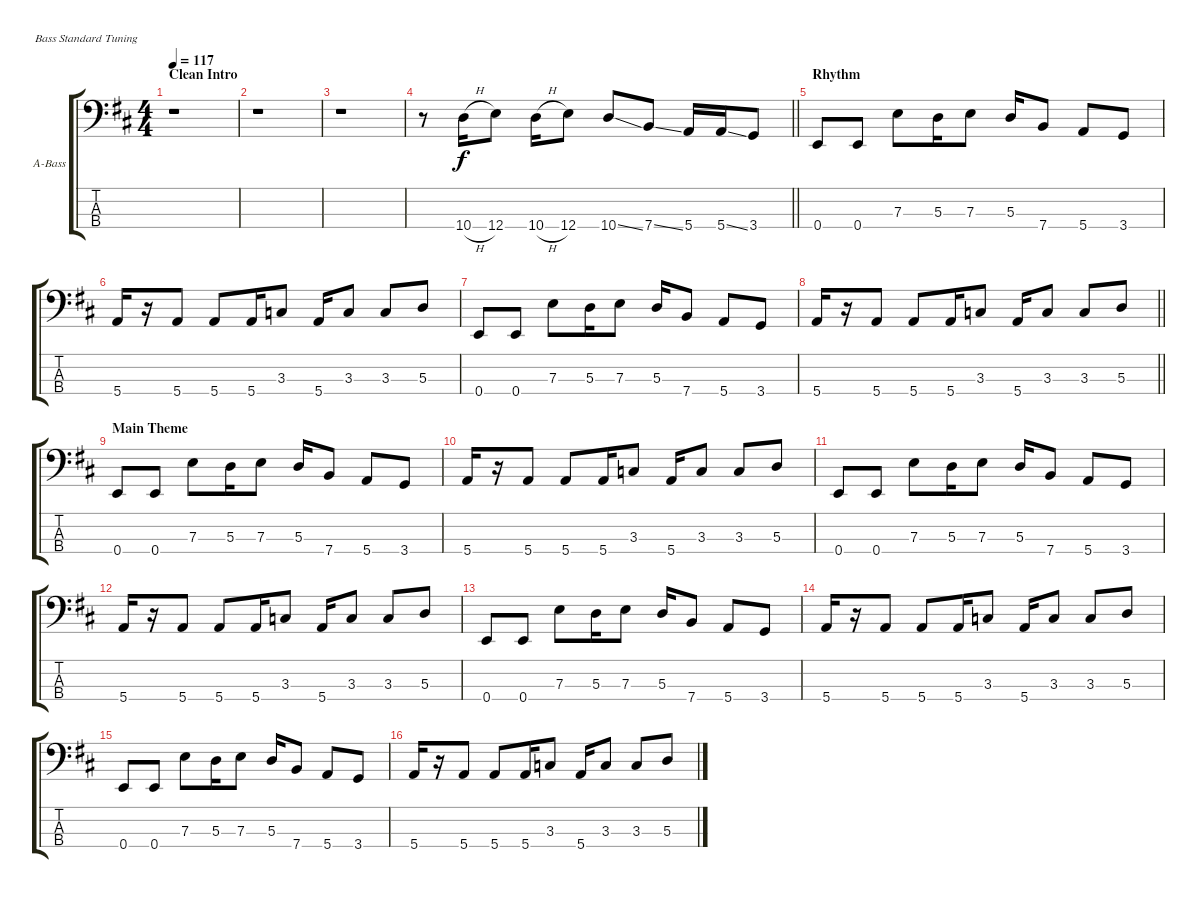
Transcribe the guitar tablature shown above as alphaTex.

\bracketExtendMode groupsimilarinstruments
\firstSystemTrackNameOrientation horizontal
\otherSystemsTrackNameOrientation horizontal
\track ("Bass" "A-Bass") {instrument acousticbass}
\staff {score tabs}
\tuning (G2 D2 A1 E1)
\ts (4 4)
\beaming (8 2 2 2 2)
\section ("" "Clean Intro")
\tempo 117
\clef f4
\ks d
r.1{dy f instrument acousticbass} |
r.1 |
r.1 |
\barLineRight lightlight
r.8 10.4{h}.16 12.4.8 10.4{h}.16 12.4.8 10.4{ss}.8 7.4{ss}.8 5.4.16 5.4{ss}.16 3.4.8 |
\section ("" "Rhythm")
0.4.8 0.4.8 7.3.8 5.3.16 7.3.8 5.3.16 7.4.8 5.4.8 3.4.8 |
5.4.16 r.16 5.4.8 5.4.8 5.4.16 3.3.8 5.4.16 3.3.8 3.3.8 5.3.8 |
0.4.8 0.4.8 7.3.8 5.3.16 7.3.8 5.3.16 7.4.8 5.4.8 3.4.8 |
\barLineRight lightlight
5.4.16 r.16 5.4.8 5.4.8 5.4.16 3.3.8 5.4.16 3.3.8 3.3.8 5.3.8 |
\section ("" "Main Theme")
0.4.8 0.4.8 7.3.8 5.3.16 7.3.8 5.3.16 7.4.8 5.4.8 3.4.8 |
5.4.16 r.16 5.4.8 5.4.8 5.4.16 3.3.8 5.4.16 3.3.8 3.3.8 5.3.8 |
0.4.8 0.4.8 7.3.8 5.3.16 7.3.8 5.3.16 7.4.8 5.4.8 3.4.8 |
5.4.16 r.16 5.4.8 5.4.8 5.4.16 3.3.8 5.4.16 3.3.8 3.3.8 5.3.8 |
0.4.8 0.4.8 7.3.8 5.3.16 7.3.8 5.3.16 7.4.8 5.4.8 3.4.8 |
5.4.16 r.16 5.4.8 5.4.8 5.4.16 3.3.8 5.4.16 3.3.8 3.3.8 5.3.8 |
0.4.8 0.4.8 7.3.8 5.3.16 7.3.8 5.3.16 7.4.8 5.4.8 3.4.8 |
5.4.16 r.16 5.4.8 5.4.8 5.4.16 3.3.8 5.4.16 3.3.8 3.3.8 5.3.8
